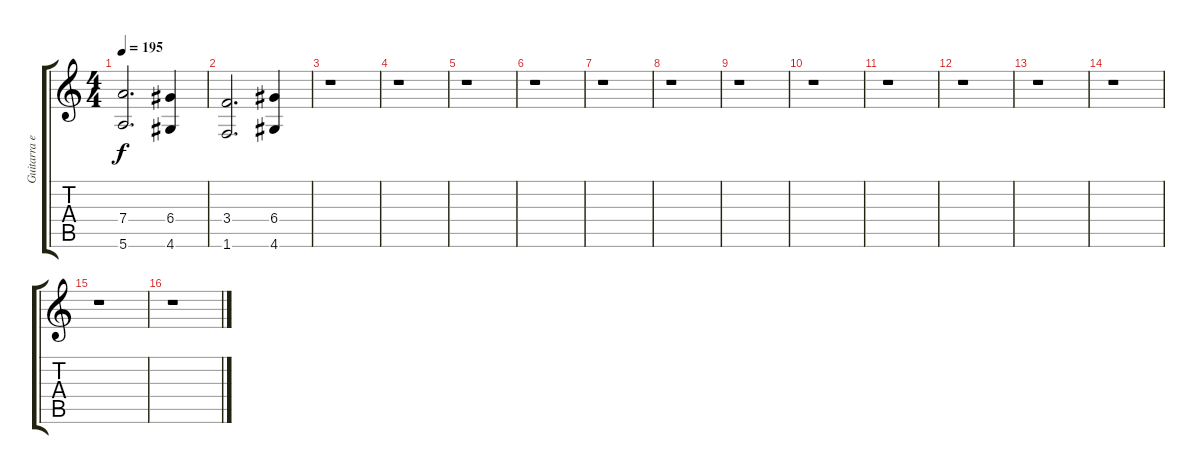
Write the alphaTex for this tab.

\track ("Guitarra extra" "Guitarra e") {instrument distortionguitar}
\staff {score tabs}
\tuning (E4 B3 G3 D3 A2 E2) {hide}
\ts (4 4)
\tempo 195
\clef g2
\ks c
(7.4 5.6).2{d dy f} (6.4 4.6).4 |
(3.4 1.6).2{d} (6.4 4.6).4 |
r.1 |
r.1 |
r.1 |
r.1 |
r.1 |
r.1 |
r.1 |
r.1 |
r.1 |
r.1 |
r.1 |
r.1 |
r.1 |
r.1
